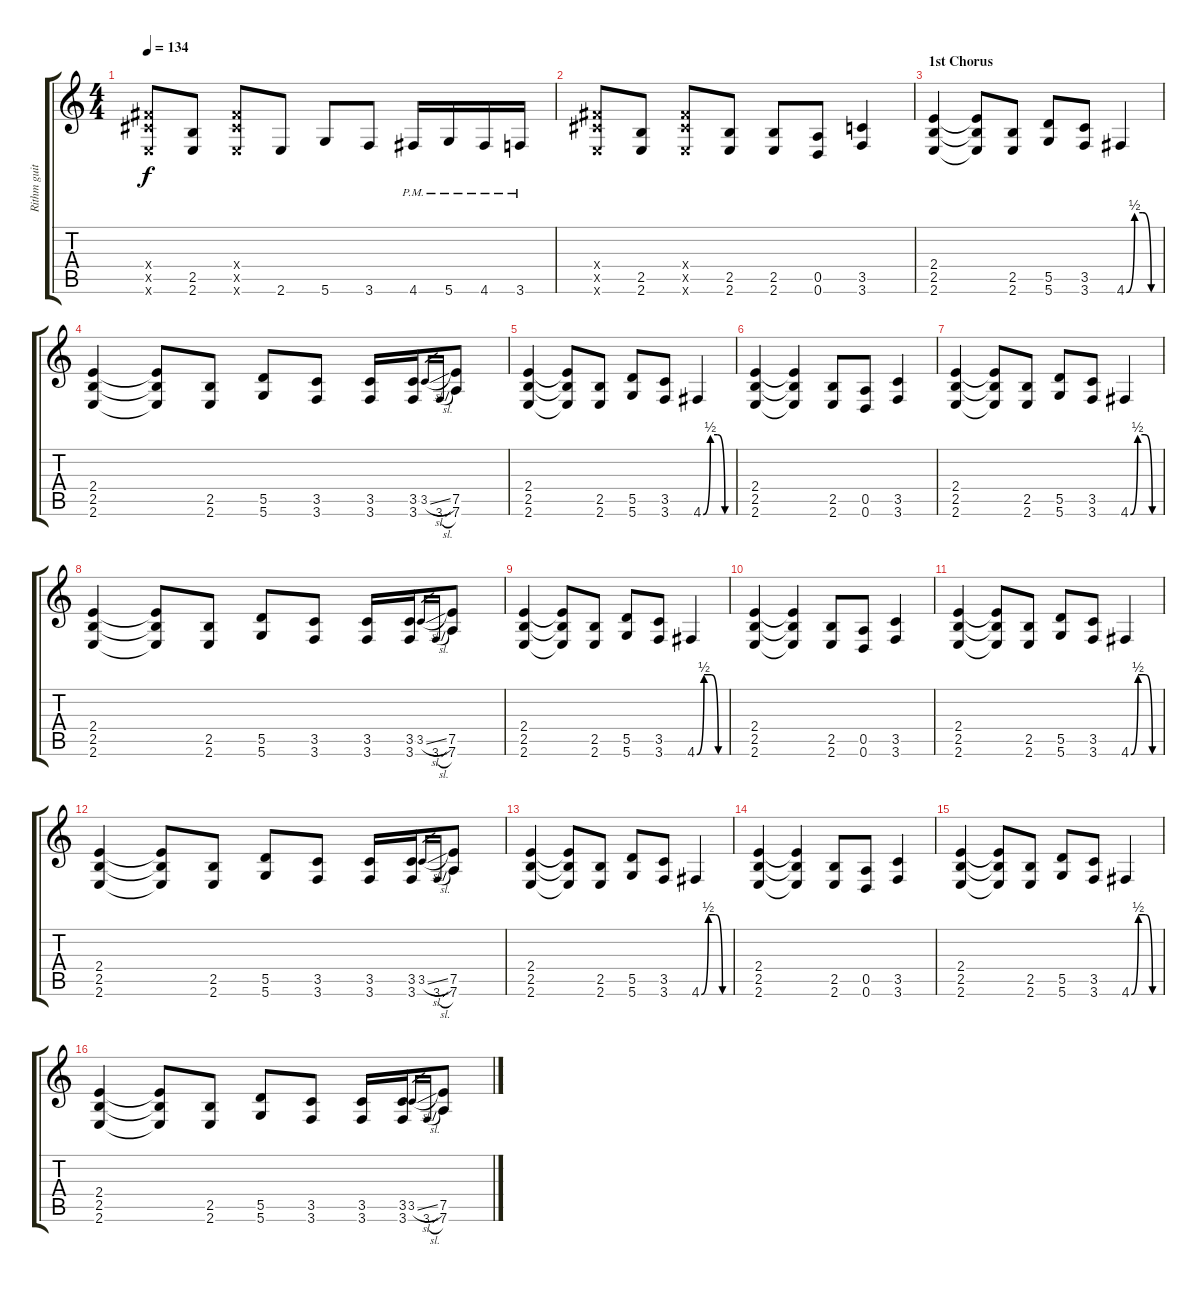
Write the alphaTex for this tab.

\track ("Rithm guitar" "Rithm guit") {instrument distortionguitar}
\staff {score tabs}
\tuning (E4 B3 G3 D3 A2 D2) {hide}
\ts (4 4)
\tempo 134
\clef g2
\ks c
(4.4{x} 4.5{x} 2.6{x}).8{dy f} (2.5 2.6).8 (4.4{x} 4.5{x} 2.6{x}).8 2.6.8 5.6.8 3.6.8 4.6{pm}.16 5.6{pm}.16 4.6{pm}.16 3.6{pm}.16 |
(4.4{x} 4.5{x} 2.6{x}).8 (2.5 2.6).8 (4.4{x} 4.5{x} 2.6{x}).8 (2.5 2.6).8 (2.5 2.6).8 (0.5 0.6).8 (3.5 3.6).4 |
\section ("" "1st Chorus")
(2.4 2.5 2.6).4 (2.4{t} 2.5{t} 2.6{t}).8 (2.5 2.6).8 (5.5 5.6).8 (3.5 3.6).8 4.6{be (custom 0 0 15 2 30 2 45 0 60 0)}.4 |
(2.4 2.5 2.6).4 (2.4{t} 2.5{t} 2.6{t}).8 (2.5 2.6).8 (5.5 5.6).8 (3.5 3.6).8 (3.5 3.6).16 (3.5 3.6).16 3.5{sl}.16{gr} 3.6{sl}.16{gr} (7.5 7.6).8 |
(2.4 2.5 2.6).4 (2.4{t} 2.5{t} 2.6{t}).8 (2.5 2.6).8 (5.5 5.6).8 (3.5 3.6).8 4.6{be (custom 0 0 15 2 30 2 45 0 60 0)}.4 |
(2.4 2.5 2.6).4 (2.4{t} 2.5{t} 2.6{t}).4 (2.5 2.6).8 (0.5 0.6).8 (3.5 3.6).4 |
(2.4 2.5 2.6).4 (2.4{t} 2.5{t} 2.6{t}).8 (2.5 2.6).8 (5.5 5.6).8 (3.5 3.6).8 4.6{be (custom 0 0 15 2 30 2 45 0 60 0)}.4 |
(2.4 2.5 2.6).4 (2.4{t} 2.5{t} 2.6{t}).8 (2.5 2.6).8 (5.5 5.6).8 (3.5 3.6).8 (3.5 3.6).16 (3.5 3.6).16 3.5{sl}.16{gr} 3.6{sl}.16{gr} (7.5 7.6).8 |
(2.4 2.5 2.6).4 (2.4{t} 2.5{t} 2.6{t}).8 (2.5 2.6).8 (5.5 5.6).8 (3.5 3.6).8 4.6{be (custom 0 0 15 2 30 2 45 0 60 0)}.4 |
(2.4 2.5 2.6).4 (2.4{t} 2.5{t} 2.6{t}).4 (2.5 2.6).8 (0.5 0.6).8 (3.5 3.6).4 |
(2.4 2.5 2.6).4 (2.4{t} 2.5{t} 2.6{t}).8 (2.5 2.6).8 (5.5 5.6).8 (3.5 3.6).8 4.6{be (custom 0 0 15 2 30 2 45 0 60 0)}.4 |
(2.4 2.5 2.6).4 (2.4{t} 2.5{t} 2.6{t}).8 (2.5 2.6).8 (5.5 5.6).8 (3.5 3.6).8 (3.5 3.6).16 (3.5 3.6).16 3.5{sl}.16{gr} 3.6{sl}.16{gr} (7.5 7.6).8 |
(2.4 2.5 2.6).4 (2.4{t} 2.5{t} 2.6{t}).8 (2.5 2.6).8 (5.5 5.6).8 (3.5 3.6).8 4.6{be (custom 0 0 15 2 30 2 45 0 60 0)}.4 |
(2.4 2.5 2.6).4 (2.4{t} 2.5{t} 2.6{t}).4 (2.5 2.6).8 (0.5 0.6).8 (3.5 3.6).4 |
(2.4 2.5 2.6).4 (2.4{t} 2.5{t} 2.6{t}).8 (2.5 2.6).8 (5.5 5.6).8 (3.5 3.6).8 4.6{be (custom 0 0 15 2 30 2 45 0 60 0)}.4 |
(2.4 2.5 2.6).4 (2.4{t} 2.5{t} 2.6{t}).8 (2.5 2.6).8 (5.5 5.6).8 (3.5 3.6).8 (3.5 3.6).16 (3.5 3.6).16 3.5{sl}.16{gr} 3.6{sl}.16{gr} (7.5 7.6).8
